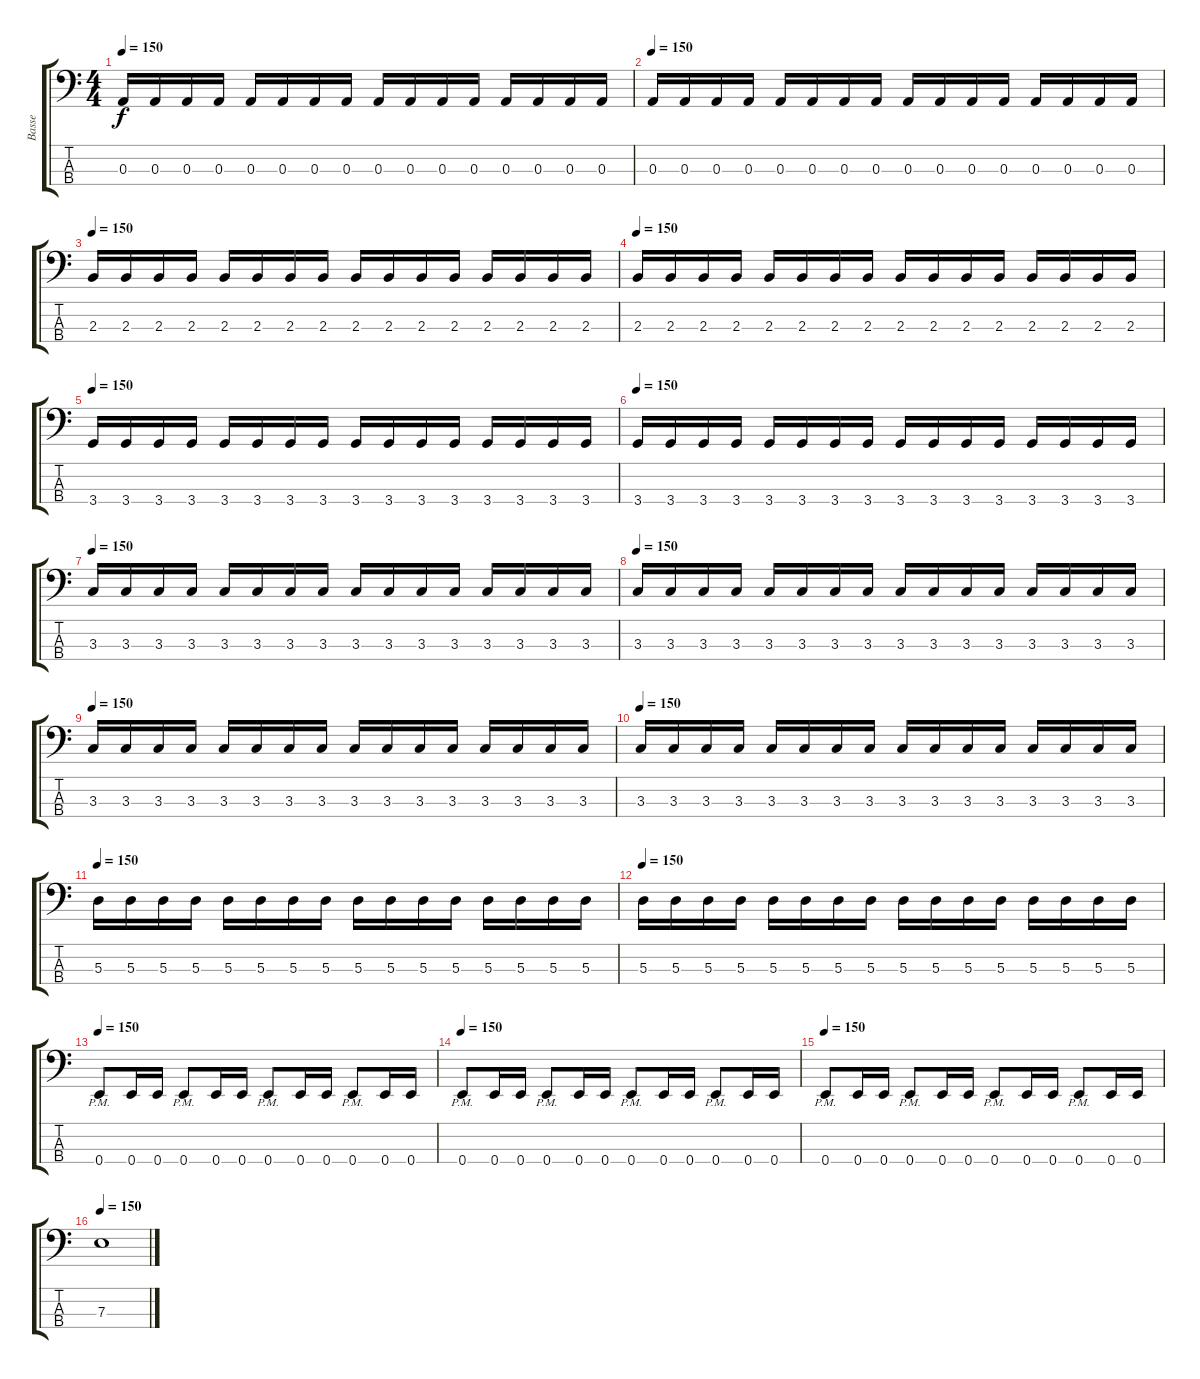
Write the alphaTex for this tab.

\track ("Basse" "Basse") {instrument electricbasspick}
\staff {score tabs}
\tuning (G2 D2 A1 E1) {hide}
\ts (4 4)
\tempo 150
\clef f4
\ks c
0.3.16{dy f} 0.3.16 0.3.16 0.3.16 0.3.16 0.3.16 0.3.16 0.3.16 0.3.16 0.3.16 0.3.16 0.3.16 0.3.16 0.3.16 0.3.16 0.3.16 |
\tempo 150
0.3.16 0.3.16 0.3.16 0.3.16 0.3.16 0.3.16 0.3.16 0.3.16 0.3.16 0.3.16 0.3.16 0.3.16 0.3.16 0.3.16 0.3.16 0.3.16 |
\tempo 150
2.3.16 2.3.16 2.3.16 2.3.16 2.3.16 2.3.16 2.3.16 2.3.16 2.3.16 2.3.16 2.3.16 2.3.16 2.3.16 2.3.16 2.3.16 2.3.16 |
\tempo 150
2.3.16 2.3.16 2.3.16 2.3.16 2.3.16 2.3.16 2.3.16 2.3.16 2.3.16 2.3.16 2.3.16 2.3.16 2.3.16 2.3.16 2.3.16 2.3.16 |
\tempo 150
3.4.16 3.4.16 3.4.16 3.4.16 3.4.16 3.4.16 3.4.16 3.4.16 3.4.16 3.4.16 3.4.16 3.4.16 3.4.16 3.4.16 3.4.16 3.4.16 |
\tempo 150
3.4.16 3.4.16 3.4.16 3.4.16 3.4.16 3.4.16 3.4.16 3.4.16 3.4.16 3.4.16 3.4.16 3.4.16 3.4.16 3.4.16 3.4.16 3.4.16 |
\tempo 150
3.3.16 3.3.16 3.3.16 3.3.16 3.3.16 3.3.16 3.3.16 3.3.16 3.3.16 3.3.16 3.3.16 3.3.16 3.3.16 3.3.16 3.3.16 3.3.16 |
\tempo 150
3.3.16 3.3.16 3.3.16 3.3.16 3.3.16 3.3.16 3.3.16 3.3.16 3.3.16 3.3.16 3.3.16 3.3.16 3.3.16 3.3.16 3.3.16 3.3.16 |
\tempo 150
3.3.16 3.3.16 3.3.16 3.3.16 3.3.16 3.3.16 3.3.16 3.3.16 3.3.16 3.3.16 3.3.16 3.3.16 3.3.16 3.3.16 3.3.16 3.3.16 |
\tempo 150
3.3.16 3.3.16 3.3.16 3.3.16 3.3.16 3.3.16 3.3.16 3.3.16 3.3.16 3.3.16 3.3.16 3.3.16 3.3.16 3.3.16 3.3.16 3.3.16 |
\tempo 150
5.3.16 5.3.16 5.3.16 5.3.16 5.3.16 5.3.16 5.3.16 5.3.16 5.3.16 5.3.16 5.3.16 5.3.16 5.3.16 5.3.16 5.3.16 5.3.16 |
\tempo 150
5.3.16 5.3.16 5.3.16 5.3.16 5.3.16 5.3.16 5.3.16 5.3.16 5.3.16 5.3.16 5.3.16 5.3.16 5.3.16 5.3.16 5.3.16 5.3.16 |
\tempo 150
0.4{pm}.8 0.4.16 0.4.16 0.4{pm}.8 0.4.16 0.4.16 0.4{pm}.8 0.4.16 0.4.16 0.4{pm}.8 0.4.16 0.4.16 |
\tempo 150
0.4{pm}.8 0.4.16 0.4.16 0.4{pm}.8 0.4.16 0.4.16 0.4{pm}.8 0.4.16 0.4.16 0.4{pm}.8 0.4.16 0.4.16 |
\tempo 150
0.4{pm}.8 0.4.16 0.4.16 0.4{pm}.8 0.4.16 0.4.16 0.4{pm}.8 0.4.16 0.4.16 0.4{pm}.8 0.4.16 0.4.16 |
\tempo 150
7.3.1
